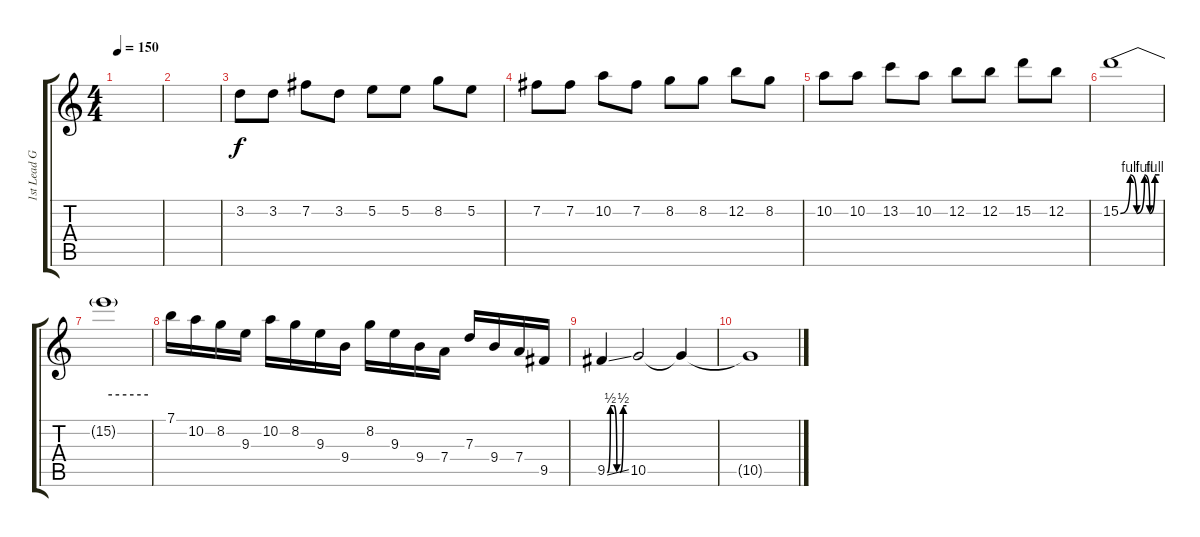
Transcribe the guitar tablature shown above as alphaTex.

\track ("1st Lead Guitar" "1st Lead G") {instrument distortionguitar}
\staff {score tabs}
\tuning (E4 B3 G3 D3 A2 E2) {hide}
\ts (4 4)
\tempo 150
\clef g2
\ks c
|
|
3.2.8 3.2.8 7.2.8 3.2.8 5.2.8 5.2.8 8.2.8 5.2.8 |
7.2.8 7.2.8 10.2.8 7.2.8 8.2.8 8.2.8 12.2.8 8.2.8 |
10.2.8 10.2.8 13.2.8 10.2.8 12.2.8 12.2.8 15.2.8 12.2.8 |
15.2{be (custom 0 0 15 4 25 0 37 4 45 0 53 4 60 4)}.1 |
15.2{be (hold 0 4 60 4) t}.1 |
7.1.16 10.2.16 8.2.16 9.3.16 10.2.16 8.2.16 9.3.16 9.4.16 8.2.16 9.3.16 9.4.16 7.4.16 7.3.16 9.4.16 7.4.16 9.5.16 |
9.5{be (custom 0 0 10 2 20 2 30 0 40 0 50 2 60 2) ss}.4 10.5.2 10.5{t}.4 |
10.5{t}.1
